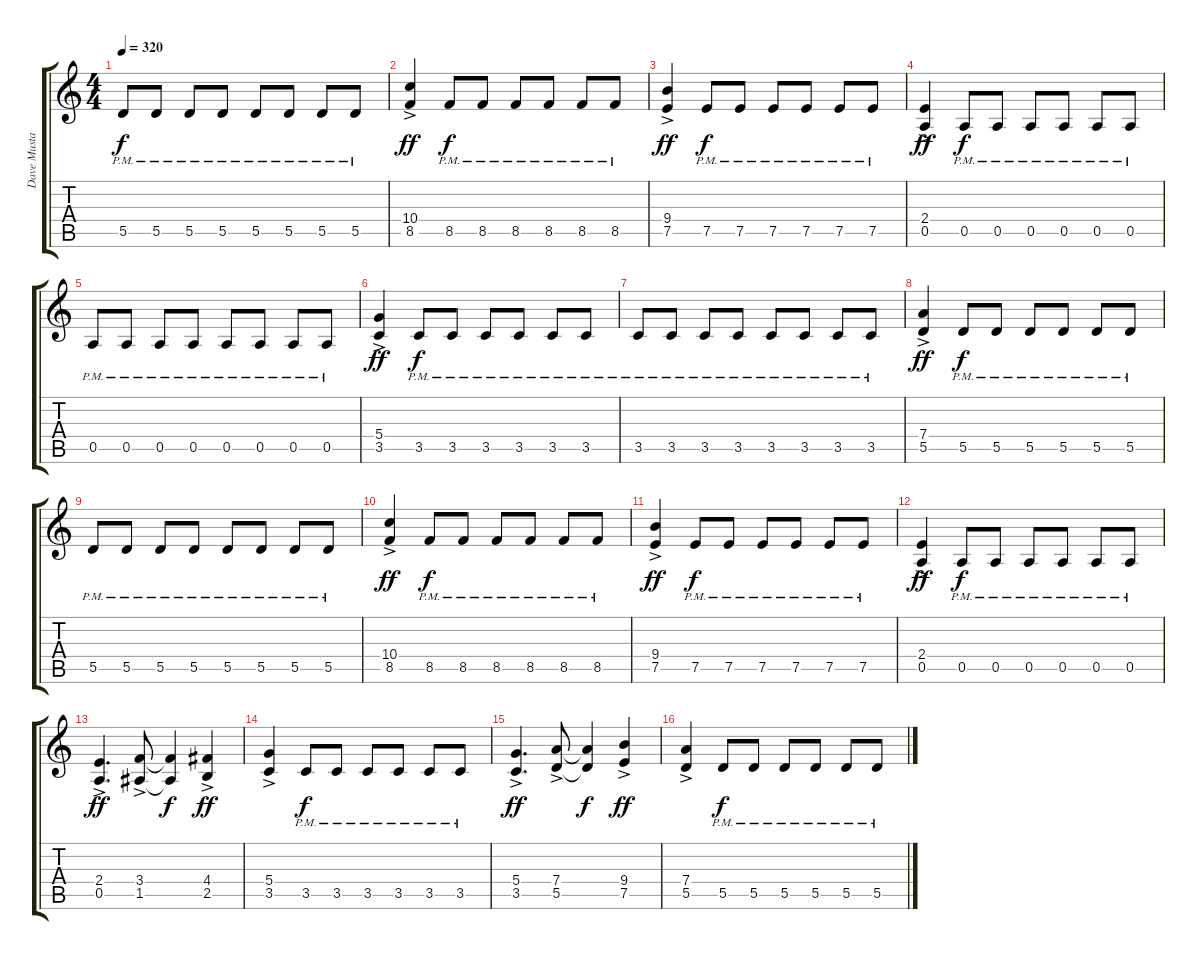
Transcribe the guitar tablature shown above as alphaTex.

\track ("Dave Mustaine" "Dave Musta") {instrument distortionguitar}
\staff {score tabs}
\tuning (E4 B3 G3 D3 A2 E2) {hide}
\ts (4 4)
\tempo 320
\clef g2
\ks c
5.5{pm}.8{dy f} 5.5{pm}.8 5.5{pm}.8 5.5{pm}.8 5.5{pm}.8 5.5{pm}.8 5.5{pm}.8 5.5{pm}.8 |
(10.4{ac} 8.5{ac}).4{dy ff} 8.5{pm}.8{dy f} 8.5{pm}.8 8.5{pm}.8 8.5{pm}.8 8.5{pm}.8 8.5{pm}.8 |
(9.4{ac} 7.5{ac}).4{dy ff} 7.5{pm}.8{dy f} 7.5{pm}.8 7.5{pm}.8 7.5{pm}.8 7.5{pm}.8 7.5{pm}.8 |
(2.4{ac} 0.5{ac}).4{dy ff} 0.5{pm}.8{dy f} 0.5{pm}.8 0.5{pm}.8 0.5{pm}.8 0.5{pm}.8 0.5{pm}.8 |
0.5{pm}.8 0.5{pm}.8 0.5{pm}.8 0.5{pm}.8 0.5{pm}.8 0.5{pm}.8 0.5{pm}.8 0.5{pm}.8 |
(5.4{ac} 3.5{ac}).4{dy ff} 3.5{pm}.8{dy f} 3.5{pm}.8 3.5{pm}.8 3.5{pm}.8 3.5{pm}.8 3.5{pm}.8 |
3.5{pm}.8 3.5{pm}.8 3.5{pm}.8 3.5{pm}.8 3.5{pm}.8 3.5{pm}.8 3.5{pm}.8 3.5{pm}.8 |
(7.4{ac} 5.5{ac}).4{dy ff} 5.5{pm}.8{dy f} 5.5{pm}.8 5.5{pm}.8 5.5{pm}.8 5.5{pm}.8 5.5{pm}.8 |
5.5{pm}.8 5.5{pm}.8 5.5{pm}.8 5.5{pm}.8 5.5{pm}.8 5.5{pm}.8 5.5{pm}.8 5.5{pm}.8 |
(10.4{ac} 8.5{ac}).4{dy ff} 8.5{pm}.8{dy f} 8.5{pm}.8 8.5{pm}.8 8.5{pm}.8 8.5{pm}.8 8.5{pm}.8 |
(9.4{ac} 7.5{ac}).4{dy ff} 7.5{pm}.8{dy f} 7.5{pm}.8 7.5{pm}.8 7.5{pm}.8 7.5{pm}.8 7.5{pm}.8 |
(2.4{ac} 0.5{ac}).4{dy ff} 0.5{pm}.8{dy f} 0.5{pm}.8 0.5{pm}.8 0.5{pm}.8 0.5{pm}.8 0.5{pm}.8 |
(2.4{ac} 0.5{ac}).4{d dy ff} (3.4{ac} 1.5{ac}).8 (3.4{t} 1.5{t}).4{dy f} (4.4{ac} 2.5{ac}).4{dy ff} |
(5.4{ac} 3.5{ac}).4 3.5{pm}.8{dy f} 3.5{pm}.8 3.5{pm}.8 3.5{pm}.8 3.5{pm}.8 3.5{pm}.8 |
(5.4{ac} 3.5{ac}).4{d dy ff} (7.4{ac} 5.5{ac}).8 (7.4{t} 5.5{t}).4{dy f} (9.4{ac} 7.5{ac}).4{dy ff} |
(7.4{ac} 5.5{ac}).4 5.5{pm}.8{dy f} 5.5{pm}.8 5.5{pm}.8 5.5{pm}.8 5.5{pm}.8 5.5{pm}.8
